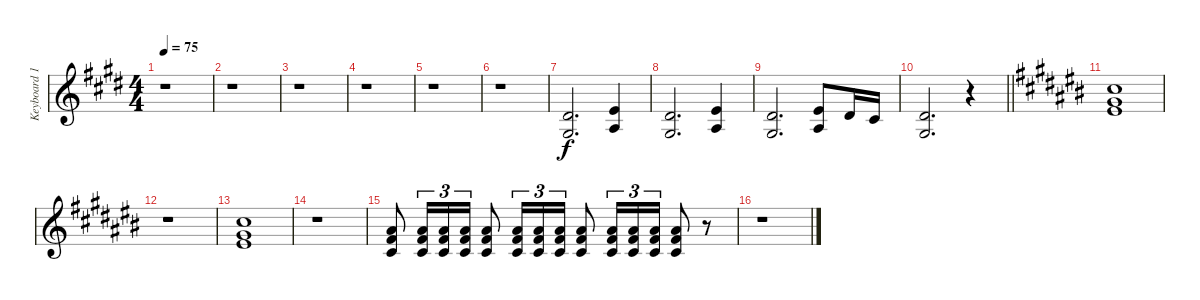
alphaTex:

\track ("Keyboard 1" "Keyboard 1") {instrument synthbrass2}
\staff {score}
\tuning (E5 B4 G4 D4 A3 E3 B2) {hide}
\ts (4 4)
\tempo 75
\clef g2
\ks e
r.1{dy f} |
r.1 |
r.1 |
r.1 |
r.1 |
r.1 |
(1.4 4.6).2{d instrument frenchhorn} (2.4 0.5).4 |
(1.4 4.6).2{d} (2.4 0.5).4 |
(1.4 4.6).2{d} (2.4 0.5).8 1.4.16 4.5.16 |
\barLineRight lightlight
(1.4 4.6).2{d} r.4 |
\ks c#
(2.2 1.3 3.4).1{instrument synthbrass1} |
r.1 |
(2.2 1.3 3.4).1 |
r.1 |
(3.3 4.4 4.5).8 (3.3 4.4 4.5).16{tu (3 2)} (3.3 4.4 4.5).16{tu (3 2)} (3.3 4.4 4.5).16{tu (3 2)} (3.3 4.4 4.5).8 (3.3 4.4 4.5).16{tu (3 2)} (3.3 4.4 4.5).16{tu (3 2)} (3.3 4.4 4.5).16{tu (3 2)} (3.3 4.4 4.5).8 (3.3 4.4 4.5).16{tu (3 2)} (3.3 4.4 4.5).16{tu (3 2)} (3.3 4.4 4.5).16{tu (3 2)} (3.3 4.4 4.5).8 r.8 |
r.1
